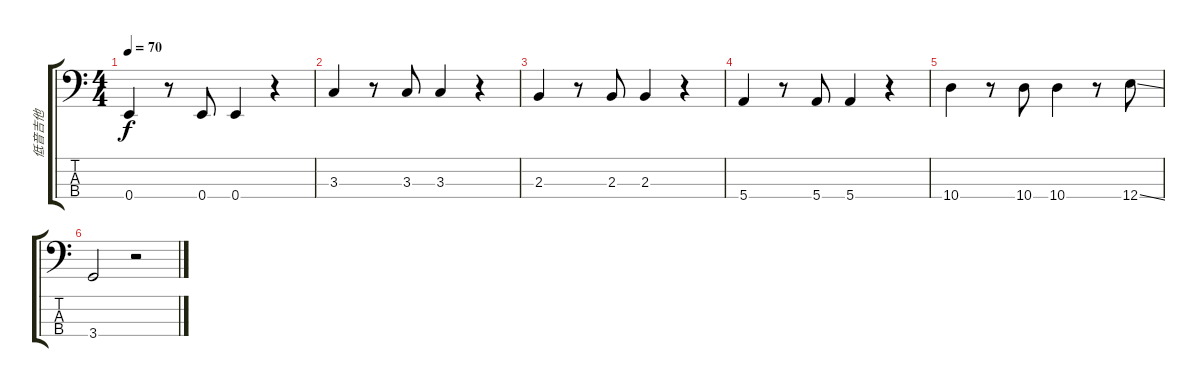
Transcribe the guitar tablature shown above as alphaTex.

\track ("低音吉他" "低音吉他") {instrument acousticguitarnylon}
\staff {score tabs}
\tuning (G2 D2 A1 E1) {hide}
\ts (4 4)
\tempo 70
\clef f4
\ks c
0.4.4{dy f} r.8 0.4.8 0.4.4 r.4 |
3.3.4 r.8 3.3.8 3.3.4 r.4 |
2.3.4 r.8 2.3.8 2.3.4 r.4 |
5.4.4 r.8 5.4.8 5.4.4 r.4 |
10.4.4 r.8 10.4.8 10.4.4 r.8 12.4{ss}.8 |
3.4.2 r.2
